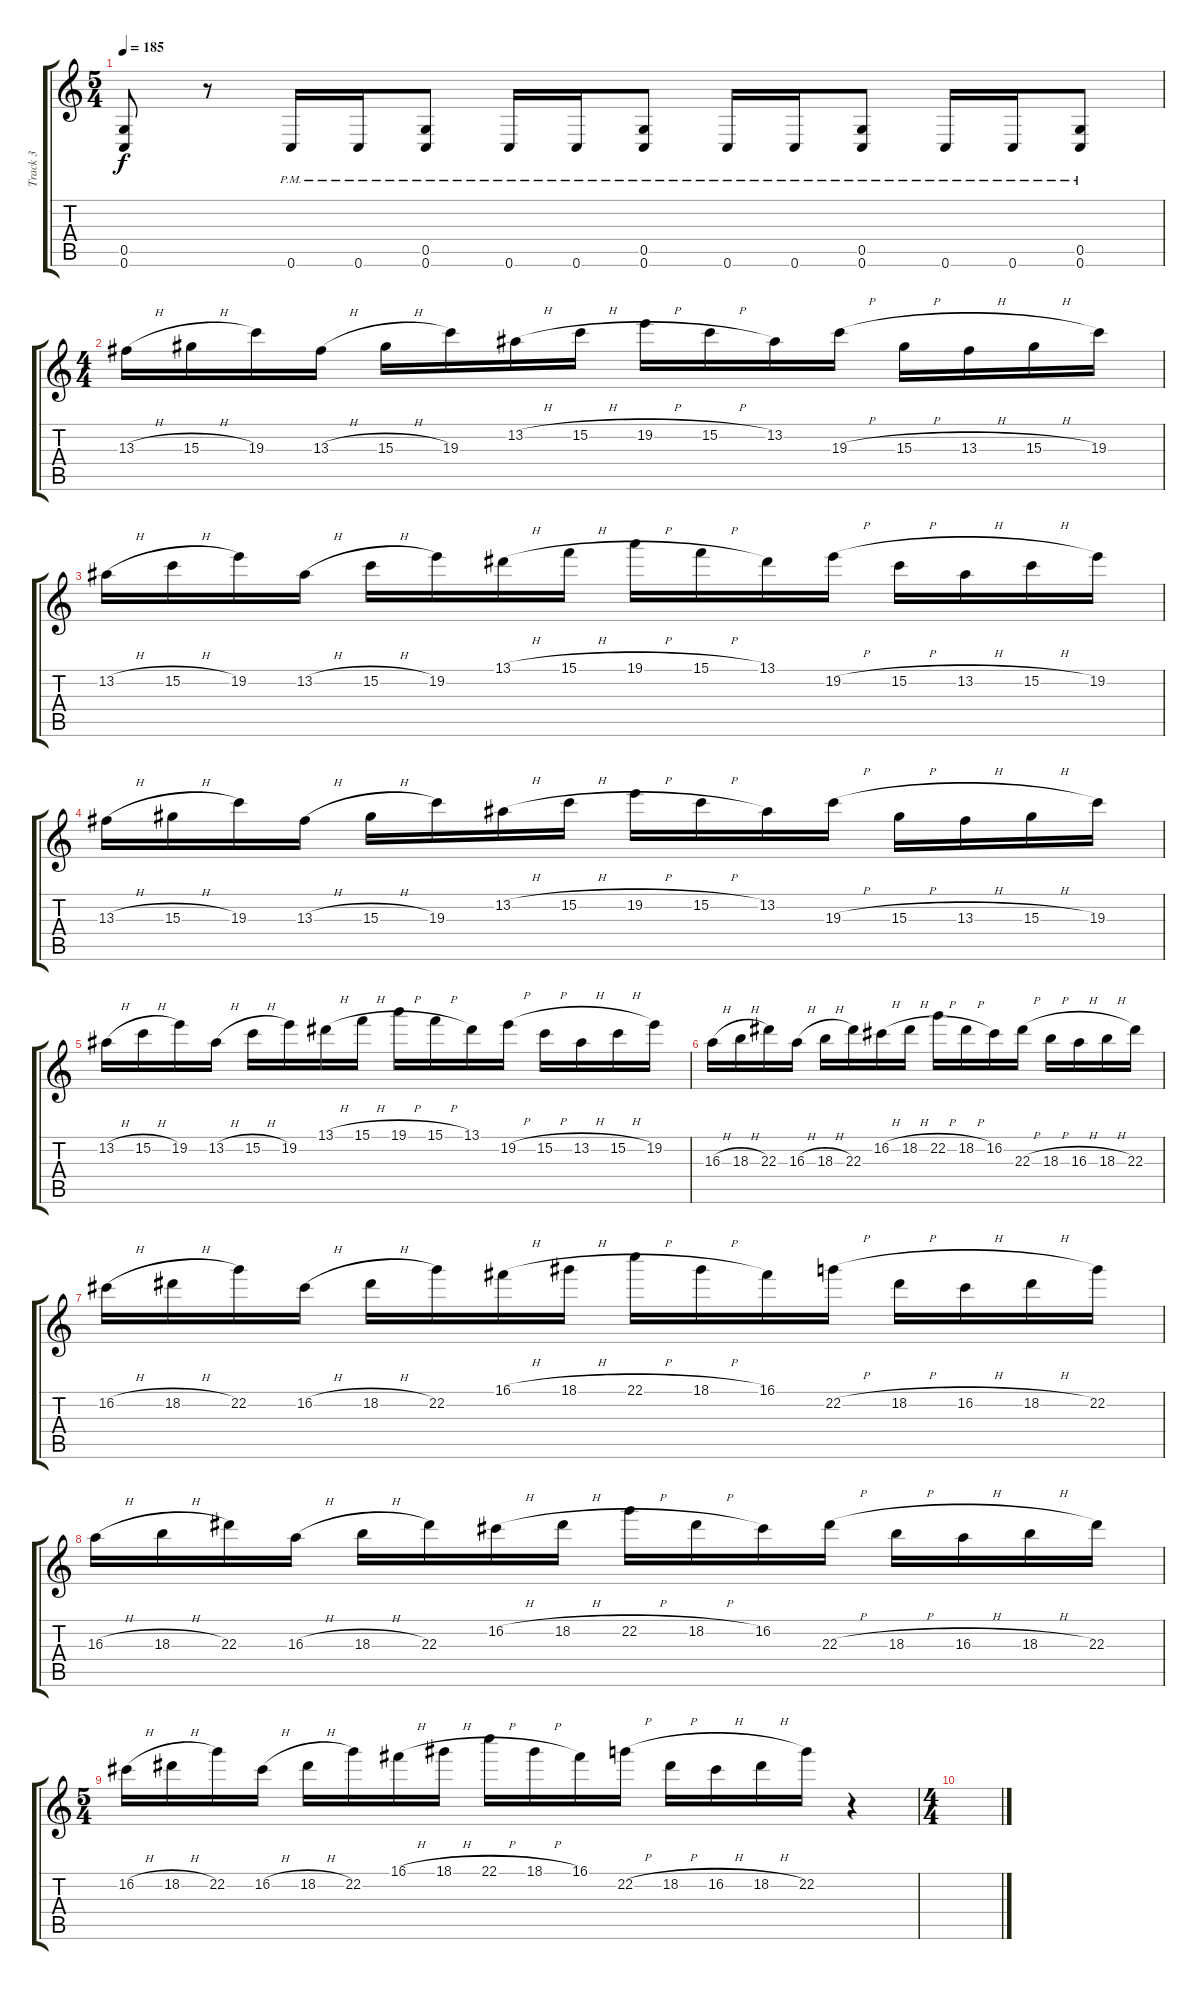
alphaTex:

\track ("Track 3" "Track 3") {instrument distortionguitar}
\staff {score tabs}
\tuning (D4 A3 F3 C3 G2 C2) {hide}
\ts (5 4)
\tempo 185
\clef g2
\ks c
(0.5{t} 0.6{t}).8{dy f} r.8 0.6{pm}.16 0.6{pm}.16 (0.5{pm} 0.6{pm}).8 0.6{pm}.16 0.6{pm}.16 (0.5{pm} 0.6{pm}).8 0.6{pm}.16 0.6{pm}.16 (0.5{pm} 0.6{pm}).8 0.6{pm}.16 0.6{pm}.16 (0.5{pm} 0.6{pm}).8 |
\ts (4 4)
13.3{h}.16 15.3{h}.16 19.3.16 13.3{h}.16 15.3{h}.16 19.3.16 13.2{h}.16 15.2{h}.16 19.2{h}.16 15.2{h}.16 13.2.16 19.3{h}.16 15.3{h}.16 13.3{h}.16 15.3{h}.16 19.3.16 |
13.2{h}.16 15.2{h}.16 19.2.16 13.2{h}.16 15.2{h}.16 19.2.16 13.1{h}.16 15.1{h}.16 19.1{h}.16 15.1{h}.16 13.1.16 19.2{h}.16 15.2{h}.16 13.2{h}.16 15.2{h}.16 19.2.16 |
13.3{h}.16 15.3{h}.16 19.3.16 13.3{h}.16 15.3{h}.16 19.3.16 13.2{h}.16 15.2{h}.16 19.2{h}.16 15.2{h}.16 13.2.16 19.3{h}.16 15.3{h}.16 13.3{h}.16 15.3{h}.16 19.3.16 |
13.2{h}.16 15.2{h}.16 19.2.16 13.2{h}.16 15.2{h}.16 19.2.16 13.1{h}.16 15.1{h}.16 19.1{h}.16 15.1{h}.16 13.1.16 19.2{h}.16 15.2{h}.16 13.2{h}.16 15.2{h}.16 19.2.16 |
16.3{h}.16 18.3{h}.16 22.3.16 16.3{h}.16 18.3{h}.16 22.3.16 16.2{h}.16 18.2{h}.16 22.2{h}.16 18.2{h}.16 16.2.16 22.3{h}.16 18.3{h}.16 16.3{h}.16 18.3{h}.16 22.3.16 |
16.2{h}.16 18.2{h}.16 22.2.16 16.2{h}.16 18.2{h}.16 22.2.16 16.1{h}.16 18.1{h}.16 22.1{h}.16 18.1{h}.16 16.1.16 22.2{h}.16 18.2{h}.16 16.2{h}.16 18.2{h}.16 22.2.16 |
16.3{h}.16 18.3{h}.16 22.3.16 16.3{h}.16 18.3{h}.16 22.3.16 16.2{h}.16 18.2{h}.16 22.2{h}.16 18.2{h}.16 16.2.16 22.3{h}.16 18.3{h}.16 16.3{h}.16 18.3{h}.16 22.3.16 |
\ts (5 4)
16.2{h}.16 18.2{h}.16 22.2.16 16.2{h}.16 18.2{h}.16 22.2.16 16.1{h}.16 18.1{h}.16 22.1{h}.16 18.1{h}.16 16.1.16 22.2{h}.16 18.2{h}.16 16.2{h}.16 18.2{h}.16 22.2.16 r.4 |
\ts (4 4)
